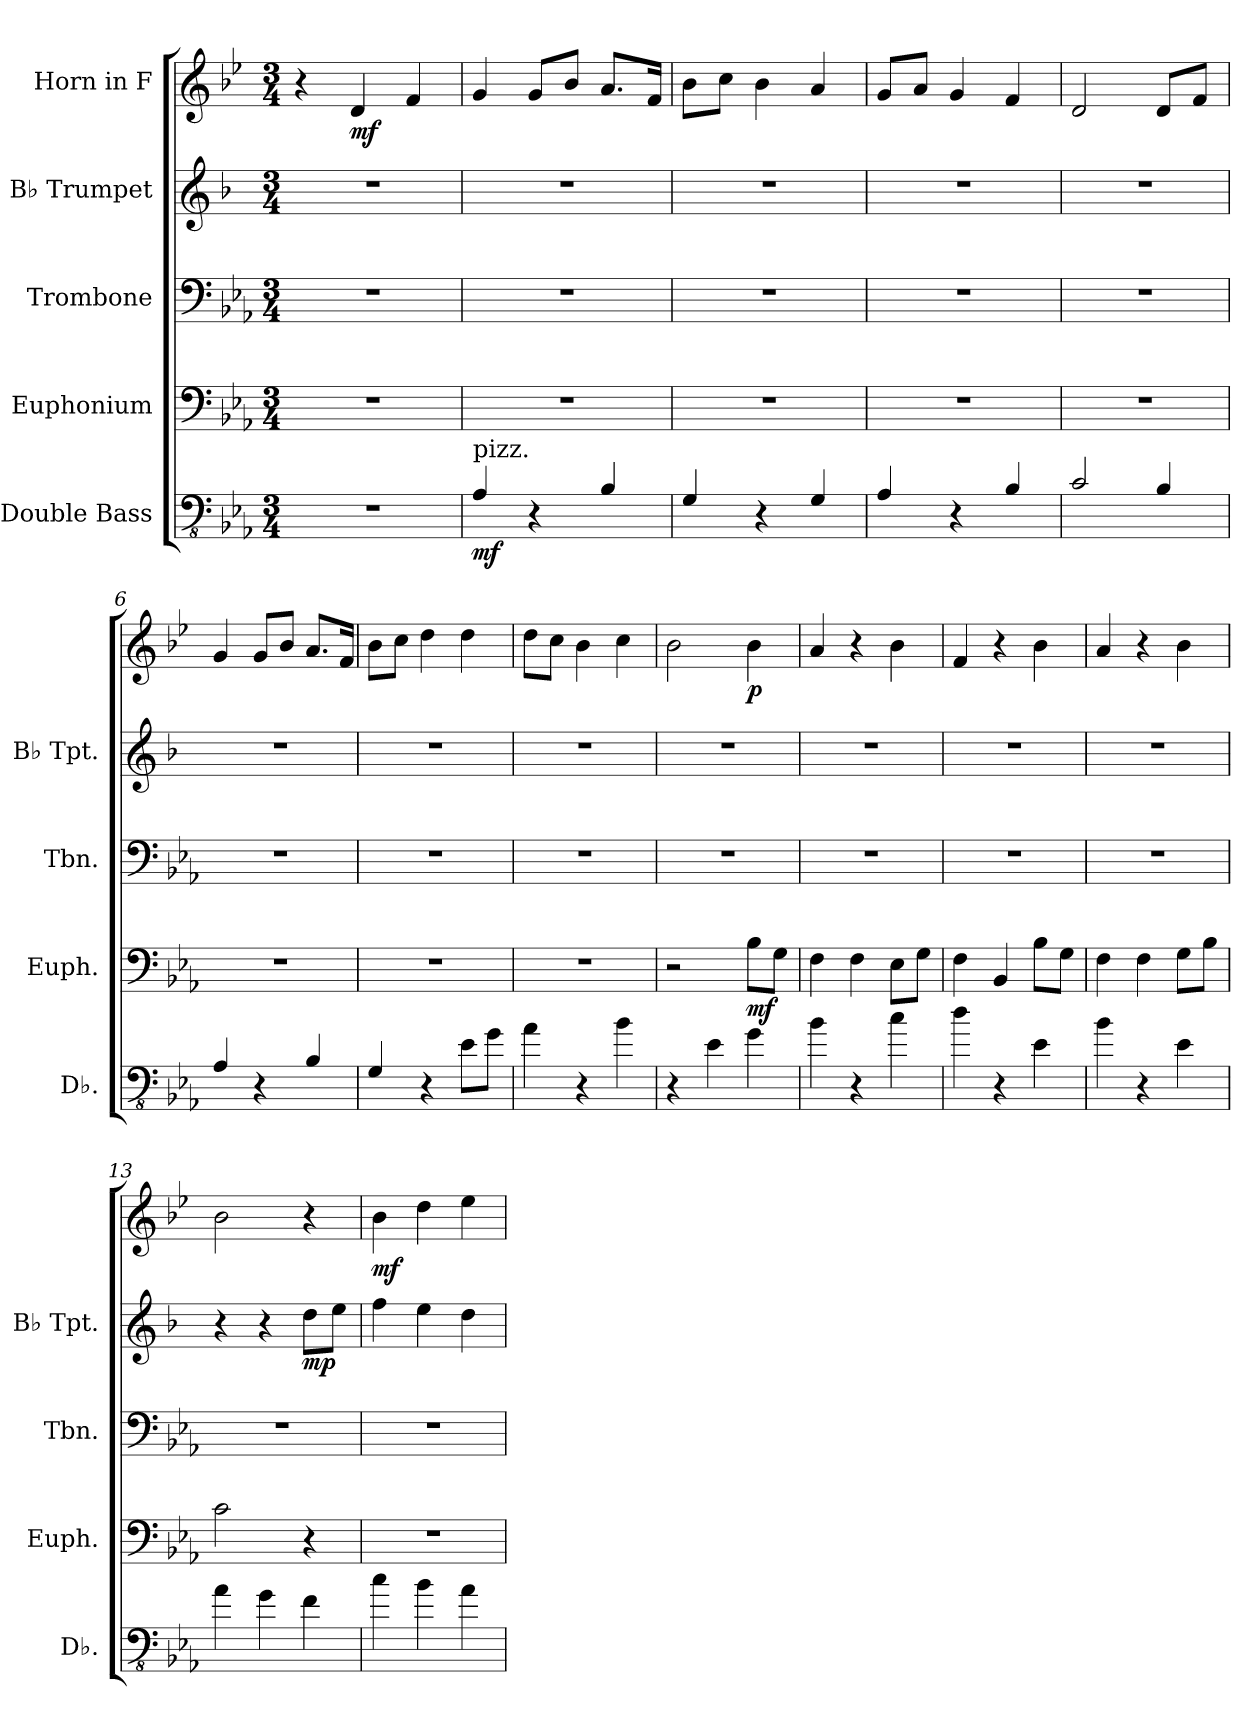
**kern	**dynam	**kern	**dynam	**kern	**kern	**dynam	**kern	**dynam
*part5	*part5	*part4	*part4	*part3	*part2	*part2	*part1	*part1
*staff5	*staff5	*staff4	*staff4	*staff3	*staff2	*staff2	*staff1	*staff1
*I"Double Bass	*	*I"Euphonium	*	*I"Trombone	*I"B♭ Trumpet	*	*I"Horn in F	*
*I'Db.	*	*I'Euph.	*	*I'Tbn.	*I'B♭ Tpt.	*	*	*
*clefFv4	*	*clefF4	*	*clefF4	*clefG2	*	*clefG2	*
*ITrd7c12	*	*	*	*	*ITrd1c2	*	*ITrd4c7	*
*k[b-e-a-]	*	*k[b-e-a-]	*	*k[b-e-a-]	*k[b-e-a-]	*	*k[b-e-a-]	*
*M3/4	*	*M3/4	*	*M3/4	*M3/4	*	*M3/4	*
*MM70	*	*MM70	*	*MM70	*MM70	*	*MM70	*
=1	=1	=1	=1	=1	=1	=1	=1	=1
2.r	.	2.r	.	2.r	2.r	.	4r	.
!	!	!	!	!	!	!	!	!LO:DY:b
.	.	.	.	.	.	.	4G/	mf
.	.	.	.	.	.	.	4B-/	.
=2	=2	=2	=2	=2	=2	=2	=2	=2
!LO:TX:a:t=pizz.	!	!	!	!	!	!	!	!
!	!LO:DY:b	!	!	!	!	!	!	!
4AAA-/	mf	2.r	.	2.r	2.r	.	4c/	.
4r	.	.	.	.	.	.	8c/L	.
.	.	.	.	.	.	.	8e-/J	.
4BBB-/	.	.	.	.	.	.	8.d/L	.
.	.	.	.	.	.	.	16B-/Jk	.
=3	=3	=3	=3	=3	=3	=3	=3	=3
4GGG/	.	2.r	.	2.r	2.r	.	8e-\L	.
.	.	.	.	.	.	.	8f\J	.
4r	.	.	.	.	.	.	4e-\	.
4GGG/	.	.	.	.	.	.	4d/	.
=4	=4	=4	=4	=4	=4	=4	=4	=4
4AAA-/	.	2.r	.	2.r	2.r	.	8c/L	.
.	.	.	.	.	.	.	8d/J	.
4r	.	.	.	.	.	.	4c/	.
4BBB-/	.	.	.	.	.	.	4B-/	.
=5	=5	=5	=5	=5	=5	=5	=5	=5
2CC/	.	2.r	.	2.r	2.r	.	2G/	.
4BBB-/	.	.	.	.	.	.	8G/L	.
.	.	.	.	.	.	.	8B-/J	.
=6	=6	=6	=6	=6	=6	=6	=6	=6
4AAA-/	.	2.r	.	2.r	2.r	.	4c/	.
4r	.	.	.	.	.	.	8c/L	.
.	.	.	.	.	.	.	8e-/J	.
4BBB-/	.	.	.	.	.	.	8.d/L	.
.	.	.	.	.	.	.	16B-/Jk	.
=7	=7	=7	=7	=7	=7	=7	=7	=7
4GGG/	.	2.r	.	2.r	2.r	.	8e-\L	.
.	.	.	.	.	.	.	8f\J	.
4r	.	.	.	.	.	.	4g\	.
8EE-\L	.	.	.	.	.	.	4g\	.
8GG\J	.	.	.	.	.	.	.	.
!!LO:LB:g=z
=8	=8	=8	=8	=8	=8	=8	=8	=8
4AA-\	.	2.r	.	2.r	2.r	.	8g\L	.
.	.	.	.	.	.	.	8f\J	.
4r	.	.	.	.	.	.	4e-\	.
4BB-\	.	.	.	.	.	.	4f\	.
=9	=9	=9	=9	=9	=9	=9	=9	=9
4r	.	2r	.	2.r	2.r	.	2e-\	.
4EE-\	.	.	.	.	.	.	.	.
!	!	!	!LO:DY:b	!	!	!	!	!LO:DY:b
4GG\	.	8B-\L	mf	.	.	.	4e-\	p
.	.	8G\J	.	.	.	.	.	.
=10	=10	=10	=10	=10	=10	=10	=10	=10
4BB-\	.	4F\	.	2.r	2.r	.	4d/	.
4r	.	4F\	.	.	.	.	4r	.
4C\	.	8E-\L	.	.	.	.	4e-\	.
.	.	8G\J	.	.	.	.	.	.
=11	=11	=11	=11	=11	=11	=11	=11	=11
4D\	.	4F\	.	2.r	2.r	.	4B-/	.
4r	.	4BB-/	.	.	.	.	4r	.
4EE-\	.	8B-\L	.	.	.	.	4e-\	.
.	.	8G\J	.	.	.	.	.	.
=12	=12	=12	=12	=12	=12	=12	=12	=12
4BB-\	.	4F\	.	2.r	2.r	.	4d/	.
4r	.	4F\	.	.	.	.	4r	.
4EE-\	.	8G\L	.	.	.	.	4e-\	.
.	.	8B-\J	.	.	.	.	.	.
=13	=13	=13	=13	=13	=13	=13	=13	=13
4AA-\	.	2c\	.	2.r	4r	.	2e-\	.
4GG\	.	.	.	.	4r	.	.	.
!	!	!	!	!	!	!LO:DY:b	!	!
4FF\	.	4r	.	.	8cc\L	mp	4r	.
.	.	.	.	.	8dd\J	.	.	.
=14	=14	=14	=14	=14	=14	=14	=14	=14
!	!	!	!	!	!	!	!	!LO:DY:b
4C\	.	2.r	.	2.r	4ee-\	.	4e-\	mf
4BB-\	.	.	.	.	4dd\	.	4g\	.
4AA-\	.	.	.	.	4cc\	.	4a-\	.
=	=	=	=	=	=	=	=	=
*-	*-	*-	*-	*-	*-	*-	*-	*-
